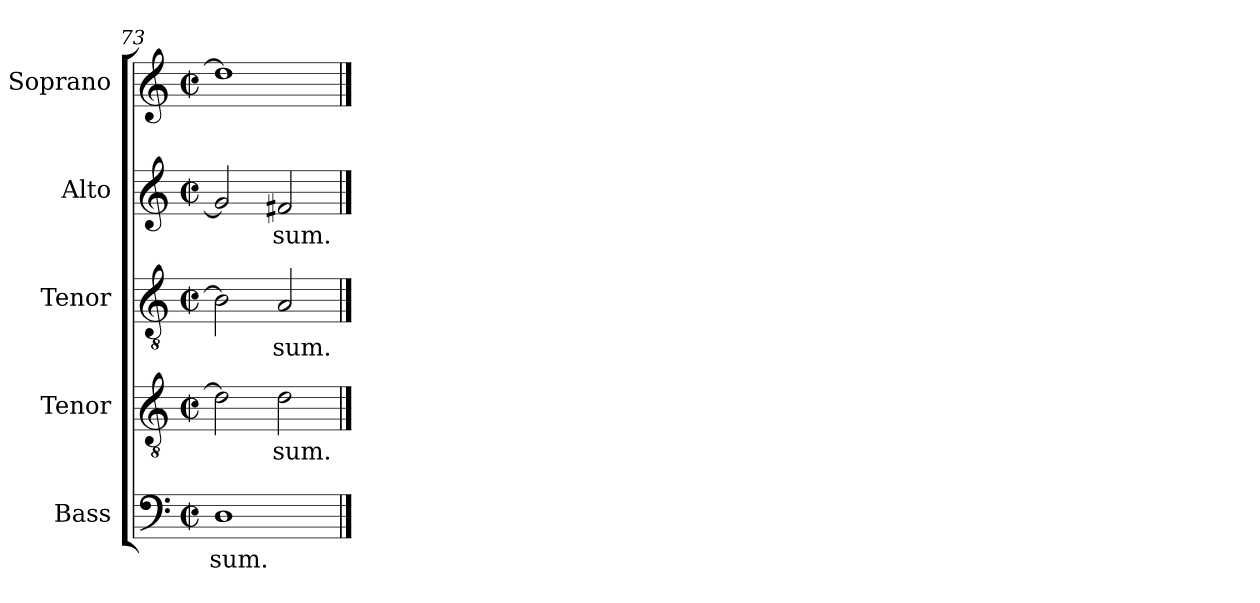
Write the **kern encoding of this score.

**kern	**text	**kern	**text	**kern	**text	**kern	**text	**kern
*part5	*part5	*part4	*part4	*part3	*part3	*part2	*part2	*part1
*staff5	*staff5	*staff4	*staff4	*staff3	*staff3	*staff2	*staff2	*staff1
*I"Bass	*	*I"Tenor	*	*I"Tenor	*	*I"Alto	*	*I"Soprano
*I'B.	*	*I'T.	*	*I'T.	*	*I'A.	*	*I'S.
*clefF4	*	*clefGv2	*	*clefGv2	*	*clefG2	*	*clefG2
*	*	*ITrd7c12	*	*ITrd7c12	*	*	*	*
*k[]	*	*k[]	*	*k[]	*	*k[]	*	*k[]
*C:	*	*C:	*	*C:	*	*C:	*	*C:
*M2/2	*	*M2/2	*	*M2/2	*	*M2/2	*	*M2/2
*met(c|)	*	*met(c|)	*	*met(c|)	*	*met(c|)	*	*met(c|)
=73	=73	=73	=73	=73	=73	=73	=73	=73
!	!LO:LY:b:color=#000000	!	!	!	!	!	!	!
1Di	-sum.	2Di\]	.	2BB-i\]	.	2gi/]	.	1ddi]
!	!	!	!LO:LY:b:color=#000000	!	!	!	!	!
!	!	!	!	!	!LO:LY:b:color=#000000	!	!	!
!	!	!	!	!	!	!	!LO:LY:b:color=#000000	!
.	.	2Di\	-sum.	2AAi/	-sum.	2f#Xi/	-sum.	.
==	==	==	==	==	==	==	==	==
*-	*-	*-	*-	*-	*-	*-	*-	*-
